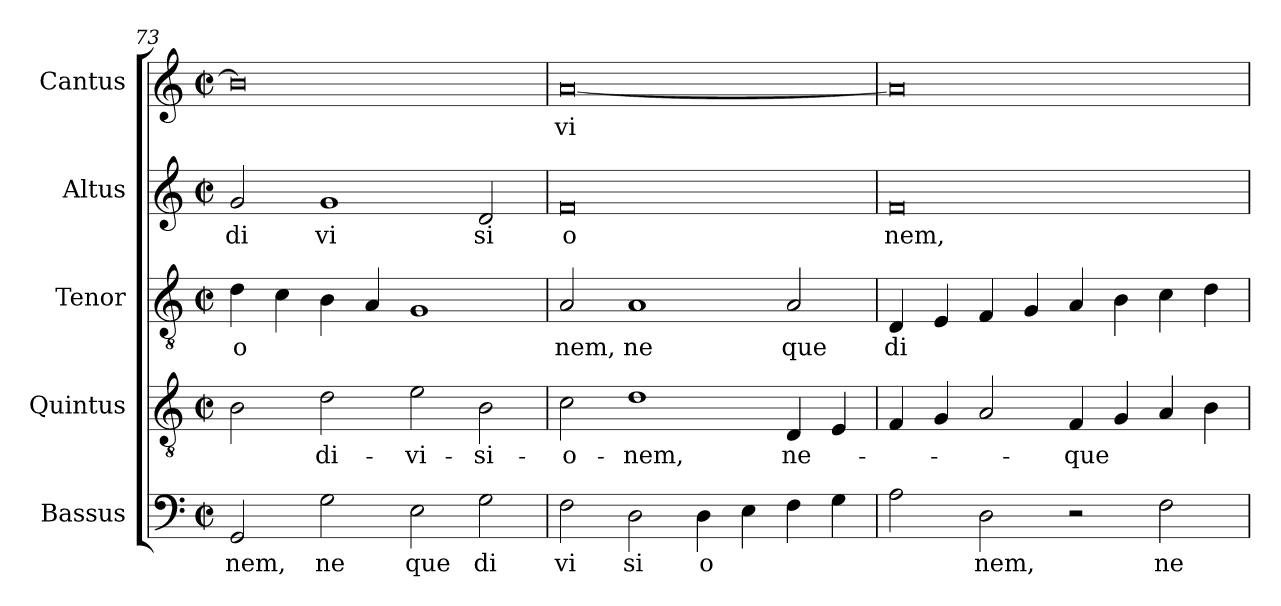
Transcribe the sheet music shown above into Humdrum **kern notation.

**kern	**text	**kern	**text	**kern	**text	**kern	**text	**kern	**text
*part5	*part5	*part4	*part4	*part3	*part3	*part2	*part2	*part1	*part1
*staff5	*staff5	*staff4	*staff4	*staff3	*staff3	*staff2	*staff2	*staff1	*staff1
*I"Bassus	*	*I"Quintus	*	*I"Tenor	*	*I"Altus	*	*I"Cantus	*
*clefF4	*	*clefGv2	*	*clefGv2	*	*clefG2	*	*clefG2	*
*	*	*k[]	*	*	*	*	*	*	*
*	*	*C:	*	*	*	*	*	*	*
*M2/2	*	*M2/2	*	*M2/2	*	*M2/2	*	*M2/2	*
*met(c|)	*	*met(c|)	*	*met(c|)	*	*met(c|)	*	*met(c|)	*
=73	=73	=73	=73	=73	=73	=73	=73	=73	=73
!	!LO:LY:b:cj	!	!	!	!LO:LY:b:cj	!	!LO:LY:b:cj	!	!
2GG/	nem,	2B\	.	4d\	o	2g/	di	0b]	.
.	.	.	.	4c\	.	.	.	.	.
!	!LO:LY:b:cj	!	!LO:LY:b:cj	!	!	!	!LO:LY:b:cj	!	!
2G\	ne	2d\	di-	4B\	.	1g	vi	.	.
.	.	.	.	4A/	.	.	.	.	.
!	!LO:LY:b:cj	!	!LO:LY:b:cj	!	!	!	!	!	!
2E\	que	2e\	-vi-	1G	.	.	.	.	.
!	!LO:LY:b:cj	!	!LO:LY:b:cj	!	!	!	!LO:LY:b:cj	!	!
2G\	di	2B\	-si-	.	.	2d/	si	.	.
=74	=74	=74	=74	=74	=74	=74	=74	=74	=74
!	!LO:LY:b:cj	!	!LO:LY:b:cj	!	!LO:LY:b:cj	!	!LO:LY:b:cj	!	!LO:LY:b:cj
2F\	vi	2c\	-o-	2A/	nem,	0f	o	[<0a	vi
!	!LO:LY:b:cj	!	!LO:LY:b:cj	!	!LO:LY:b:cj	!	!	!	!
2D\	si	1d	-nem,	1A	ne	.	.	.	.
!	!LO:LY:b:cj	!	!	!	!	!	!	!	!
4D\	o	.	.	.	.	.	.	.	.
4E\	.	.	.	.	.	.	.	.	.
!	!	!	!LO:LY:b:cj	!	!LO:LY:b:cj	!	!	!	!
4F\	.	4D/	ne-	2A/	que	.	.	.	.
4G\	.	4E/	.	.	.	.	.	.	.
=75	=75	=75	=75	=75	=75	=75	=75	=75	=75
!	!	!	!	!	!LO:LY:b:cj	!	!LO:LY:b:cj	!	!
2A\	.	4F/	.	4D/	di	0f	nem,	0a]	.
.	.	4G/	.	4E/	.	.	.	.	.
!	!LO:LY:b:cj	!	!	!	!	!	!	!	!
2D\	nem,	2A/	.	4F/	.	.	.	.	.
.	.	.	.	4G/	.	.	.	.	.
!	!	!	!LO:LY:b	!	!	!	!	!	!
2r	.	4F/	-que	4A/	.	.	.	.	.
.	.	4G/	.	4B\	.	.	.	.	.
!	!LO:LY:b:cj	!	!	!	!	!	!	!	!
2F\	ne	4A/	.	4c\	.	.	.	.	.
.	.	4B\	.	4d\	.	.	.	.	.
=	=	=	=	=	=	=	=	=	=
*-	*-	*-	*-	*-	*-	*-	*-	*-	*-
